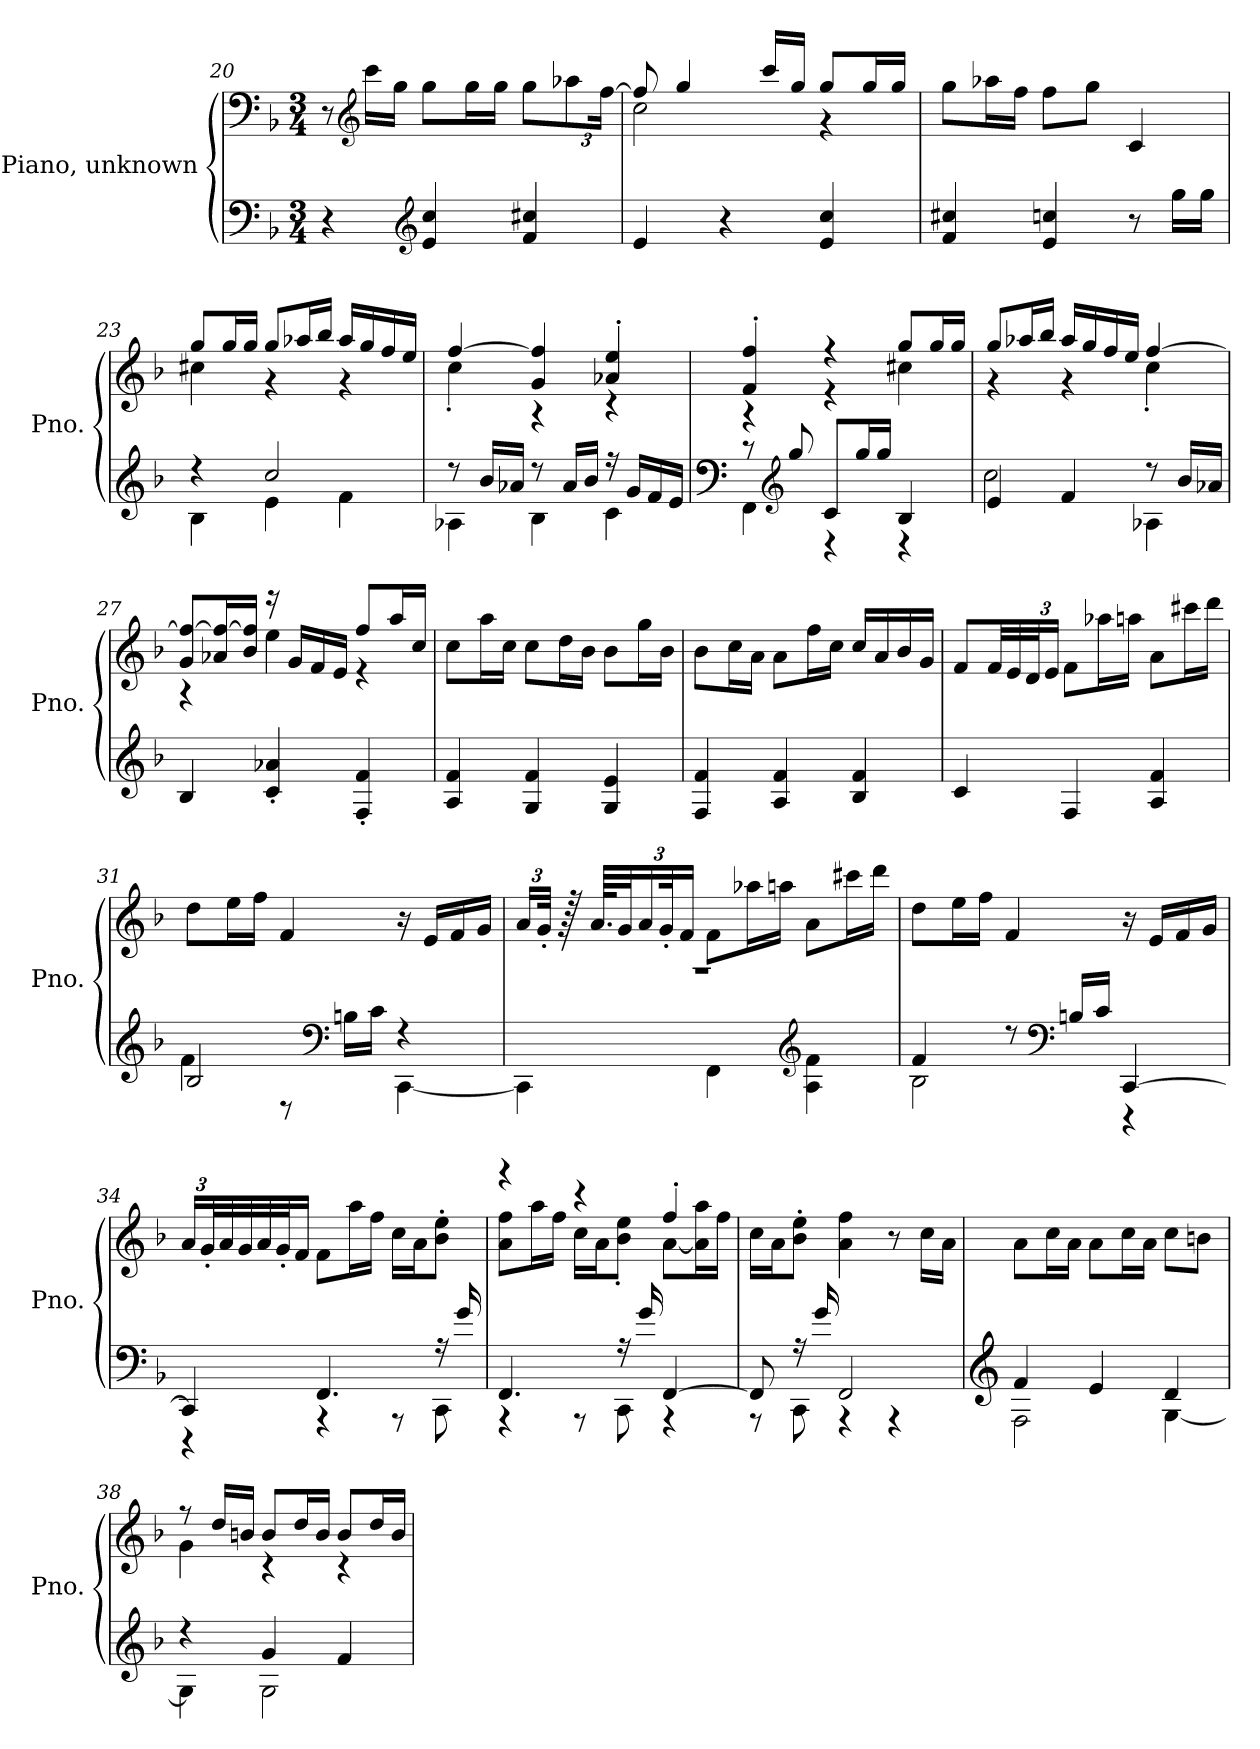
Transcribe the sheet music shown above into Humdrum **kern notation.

**kern	**kern
*part1	*part1
*staff2	*staff1
*I"Piano, unknown	*
*I'Pno.	*
*clefF4	*clefF4
*k[b-]	*k[b-]
*M3/4	*M3/4
=20	=20
4r	8r
*	*clefG2
.	16ccc\LL
.	16gg\JJ
*clefG2	*
4e/ 4cc/	8gg\L
.	16gg\L
.	16gg\JJ
4f/ 4cc#X/	8gg\L
*	*Xbrackettup
.	12aa-X\
.	[24ff\Jk
=21	=21
*	*^
4e/	8ff/]	2cc\
.	4gg/	.
4r	.	.
.	16ccc/LL	.
.	16gg/JJ	.
4e/ 4cc/	8gg/L	4r
.	16gg/L	.
.	16gg/JJ	.
*	*v	*v
!!LO:PB:g=z
=22	=22
4f/ 4cc#X/	8gg\L
.	16aa-X\L
.	16ff\JJ
4e/ 4ccn/	8ff\L
.	8gg\J
8r	4c/
16gg\LL	.
16gg\JJ	.
=23	=23
*^	*^
4r	4B-\	8gg/L	4cc#X\
.	.	16gg/L	.
.	.	16gg/JJ	.
2cc/	4e\	8gg/L	4r
.	.	16aa-X/L	.
.	.	16bb-/JJ	.
.	4f\	16aa-/LL	4r
.	.	16gg/	.
.	.	16ff/	.
.	.	16ee/JJ	.
=24	=24	=24	=24
8r	4A-X\	[4ff/	4cc'\
16b-/LL	.	.	.
16a-X/JJ	.	.	.
8r	4B-\	4g/ 4ff/]	4r
16a-/LL	.	.	.
16b-/JJ	.	.	.
16r	4c\	4a-X/' 4ee/'	4r
16g/LL	.	.	.
16f/	.	.	.
16e/JJ	.	.	.
!!LO:LB:g=z	!!
=25	=25	=25	=25
*clefF4	*	*	*
8r	4FF\	4f/' 4ff/'	4r
*clefG2	*	*	*
8gg/	.	.	.
8c/L	4r	4r	4r
16gg/L	.	.	.
16gg/JJ	.	.	.
4B-/	4r	8gg/L	4cc#X\
.	.	16gg/L	.
.	.	16gg/JJ	.
=26	=26	=26	=26
4e/	2cc\	8gg/L	4r
.	.	16aa-X/L	.
.	.	16bb-/JJ	.
4f/	.	16aa-/LL	4r
.	.	16gg/	.
.	.	16ff/	.
.	.	16ee/JJ	.
8r	4A-X\	[4ff/	4cc'\
16b-/LL	.	.	.
16a-X/JJ	.	.	.
*v	*v	*	*
=27	=27	=27
4B-/	8g/ 8ff/_L	4r
.	16a-X/ 16ff/_L	.
.	16b-/ 16ff/]JJ	.
4c/' 4a-X/'	16r	4ee\
.	16g/LL	.
.	16f/	.
.	16e/JJ	.
4F/' 4f/'	8ff/L	4r
.	16aa/L	.
.	16cc/JJ	.
*	*v	*v
=28	=28
4A/ 4f/	8cc\L
.	16aa\L
.	16cc\JJ
4G/ 4f/	8cc\L
.	16dd\L
.	16b-\JJ
4G/ 4e/	8b-\L
.	16gg\L
.	16b-\JJ
!!LO:LB:g=z
=29	=29
4F/ 4f/	8b-\L
.	16cc\L
.	16a\JJ
4A/ 4f/	8a\L
.	16ff\L
.	16cc\JJ
4B-/ 4f/	16cc/LL
.	16a/
.	16b-/
.	16g/JJ
=30	=30
4c/	8f/L
.	32f/LL
.	32e/
.	48d/J
.	24e/JJ
4F/	8f\L
.	16aa-X\L
.	16aan\JJ
4A/ 4f/	8a\L
.	16ccc#X\L
.	16ddd\JJ
=31	=31
*^	*
2B-/	4f\	8dd\L
.	.	16ee\L
.	.	16ff\JJ
.	8r	4f/
*clefF4	*	*
.	16Bn\LL	.
.	16c\JJ	.
4r	[4CC\	16r
.	.	16e/LL
.	.	16f/
.	.	16g/JJ
!!LO:LB:g=z
=32	=32	=32
2.r	4CC\]	24a/LL
.	.	48g'/JJk
.	.	128r
.	.	64.a/KLLL
.	.	32g/J
.	.	24a/
.	.	48g'/K
.	.	16f/JJ
.	4FF\	8f\L
.	.	16aa-X\L
.	.	16aan\JJ
*clefG2	*	*
.	4A\ 4f\	8a\L
.	.	16ccc#X\L
.	.	16ddd\JJ
=33	=33	=33
4f/	2B-\	8dd\L
.	.	16ee\L
.	.	16ff\JJ
8r	.	4f/
*clefF4	*	*
16Bn/LL	.	.
16c/JJ	.	.
[4CC/	4r	16r
.	.	16e/LL
.	.	16f/
.	.	16g/JJ
=34	=34	=34
4CC/]	4r	24a/LL
.	.	48g'/L
.	.	32a/
.	.	32g/
.	.	32a/
.	.	32g'/J
.	.	16f/JJ
4.FF/	4r	8f\L
.	.	16aa\L
.	.	16ff\JJ
.	8r	16cc\LL
.	.	16a\J
16r	8CC\	8b-\' 8ee\'J
16g/	.	.
!!LO:LB:g=z
=35	=35	=35
*	*	*^
4.FF/	4r	4r	8a\ 8ff\L
.	.	.	16aa\L
.	.	.	16ff\JJ
.	8r	4r	16cc\LL
.	.	.	16a\J
16r	8CC\	.	8b-\' 8ee\'J
16g/	.	.	.
[4FF/	4r	4ff'/	[8a\L
.	.	.	16a\] 16aa\L
.	.	.	16ff\JJ
*	*	*v	*v
=36	=36	=36
8FF/]	8r	16cc\LL
.	.	16a\J
16r	8CC\	8b-\' 8ee\'J
16g/	.	.
2FF/	4r	4a\ 4ff\
.	4r	8r
.	.	16cc\LL
.	.	16a\JJ
=37	=37	=37
*clefG2	*	*
4f/	2F\	8a\L
.	.	16cc\L
.	.	16a\JJ
4e/	.	8a\L
.	.	16cc\L
.	.	16a\JJ
4d/	[4G\	8cc\L
.	.	8bn\J
=38	=38	=38
*	*	*^
4r	4G\]	8r	4g\
.	.	16dd/LL	.
.	.	16bn/JJ	.
4g/	2G\	8b/L	4r
.	.	16dd/L	.
.	.	16b/JJ	.
4f/	.	8b/L	4r
.	.	16dd/L	.
.	.	16b/JJ	.
*v	*v	*	*
*	*v	*v
=	=
*-	*-
